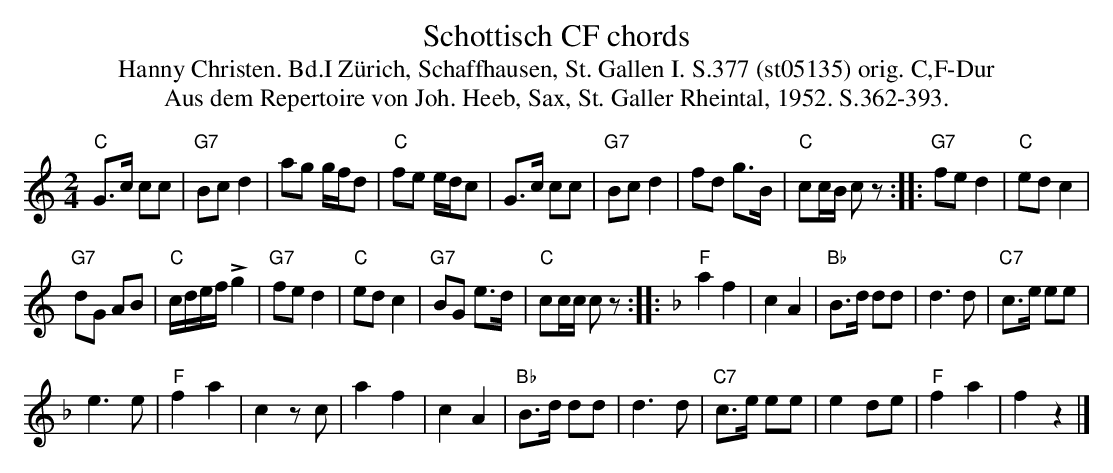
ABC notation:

X:1
T: Schottisch CF chords
T:Hanny Christen. Bd.I Zürich, Schaffhausen, St. Gallen I. S.377 (st05135) orig. C,F-Dur
T: Aus dem Repertoire von Joh. Heeb, Sax, St. Galler Rheintal, 1952. S.362-393.
M:2/4
L:1/8
K:C %%MIDI gchordon
 "C"G>c cc | "G7"Bcd2 | ag g/f/d | "C"fe e/d/c | G>c cc | "G7"Bcd2 | fd g>B | "C"cc/B/ cz ::"G7"fed2 | "C"edc2 |
"G7"dG AB | "C"c/d/e/f/ !>!g2 |  "G7"fed2 | "C"edc2 | "G7"BG e>d | "C"cc/c/ cz :: [K:F] "F"a2f2 | c2A2 | "Bb"B>d dd | d3d | "C7"c>e ee |
e3e | "F"f2a2 | c2zc | a2f2 | c2A2 | "Bb"B>d dd | d3d | "C7"c>e ee | e2 de | "F"f2a2 | f2z2 |]
